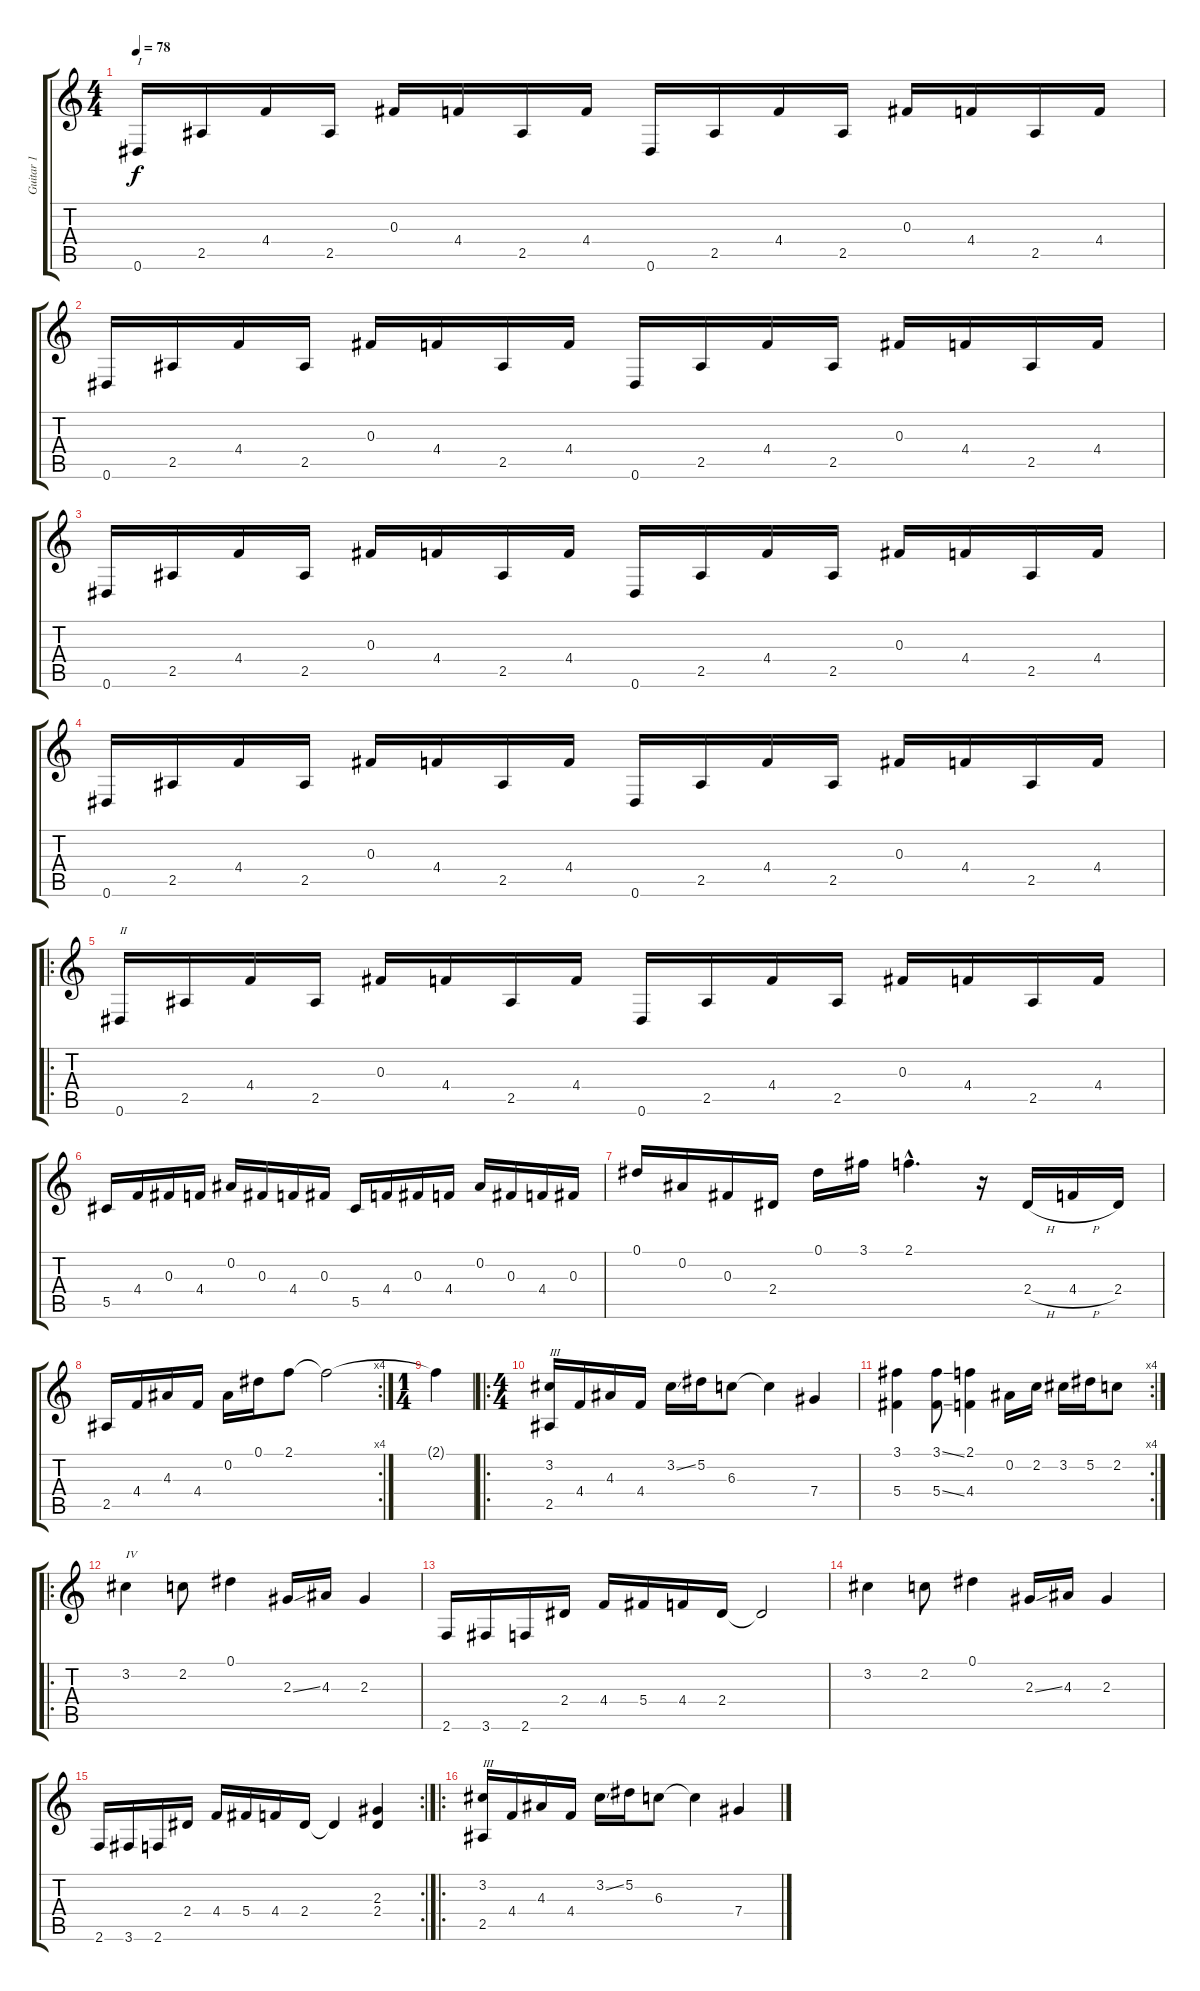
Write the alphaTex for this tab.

\track ("Guitar 1" "Guitar 1") {instrument acousticguitarsteel}
\staff {score tabs}
\tuning (Eb4 Bb3 Gb3 Db3 Ab2 Eb2) {hide}
\ts (4 4)
\tempo 78
\clef g2
\ks c
0.6.16{txt "I" dy f volume 0 instrument acousticguitarsteel} 2.5.16{volume 3} 4.4.16 2.5.16 0.3.16 4.4.16 2.5.16 4.4.16 0.6.16 2.5.16 4.4.16 2.5.16 0.3.16 4.4.16 2.5.16 4.4.16 |
0.6.16{volume 6} 2.5.16 4.4.16 2.5.16 0.3.16 4.4.16 2.5.16 4.4.16 0.6.16 2.5.16 4.4.16 2.5.16 0.3.16 4.4.16 2.5.16 4.4.16 |
0.6.16{volume 9} 2.5.16 4.4.16 2.5.16 0.3.16 4.4.16 2.5.16 4.4.16 0.6.16 2.5.16 4.4.16 2.5.16 0.3.16 4.4.16 2.5.16 4.4.16 |
0.6.16{volume 13} 2.5.16 4.4.16 2.5.16 0.3.16 4.4.16 2.5.16 4.4.16 0.6.16 2.5.16 4.4.16 2.5.16 0.3.16 4.4.16 2.5.16 4.4.16 |
\ro
0.6.16{txt "II"} 2.5.16 4.4.16 2.5.16 0.3.16 4.4.16 2.5.16 4.4.16 0.6.16 2.5.16 4.4.16 2.5.16 0.3.16 4.4.16 2.5.16 4.4.16 |
5.5.16 4.4.16 0.3.16 4.4.16 0.2.16 0.3.16 4.4.16 0.3.16 5.5.16 4.4.16 0.3.16 4.4.16 0.2.16 0.3.16 4.4.16 0.3.16 |
0.1.16 0.2.16 0.3.16 2.4.16 0.1.16 3.1.16 2.1{hac}.4{d} r.16 2.4{h}.16 4.4{h}.16 2.4.16 |
\rc 4
2.5.16 4.4.16 4.3.16 4.4.16 0.2.16 0.1.16 2.1.8 2.1{t}.2 |
\ts (1 4)
2.1{t}.4 |
\ro
\ts (4 4)
(3.2 2.5).16{txt "III"} 4.4.16 4.3.16 4.4.16 3.2{ss}.16 5.2.16 6.3.8 6.3{t}.4 7.4.4 |
\rc 4
(3.1 5.4).4 (3.1{ss} 5.4{ss}).8 (2.1 4.4).4 0.2.16 2.2.16 3.2.16 5.2.16 2.2.8 |
\ro
3.2.4{txt "IV"} 2.2.8 0.1.4 2.3{ss}.16 4.3.16 2.3.4 |
2.6.16 3.6.16 2.6.16 2.4.16 4.4.16 5.4.16 4.4.16 2.4.16 2.4{t}.2 |
3.2.4 2.2.8 0.1.4 2.3{ss}.16 4.3.16 2.3.4 |
\rc 2
2.6.16 3.6.16 2.6.16 2.4.16 4.4.16 5.4.16 4.4.16 2.4.16 2.4{t}.4 (2.3 2.4).4 |
\ro
(3.2 2.5).16{txt "III"} 4.4.16 4.3.16 4.4.16 3.2{ss}.16 5.2.16 6.3.8 6.3{t}.4 7.4.4
